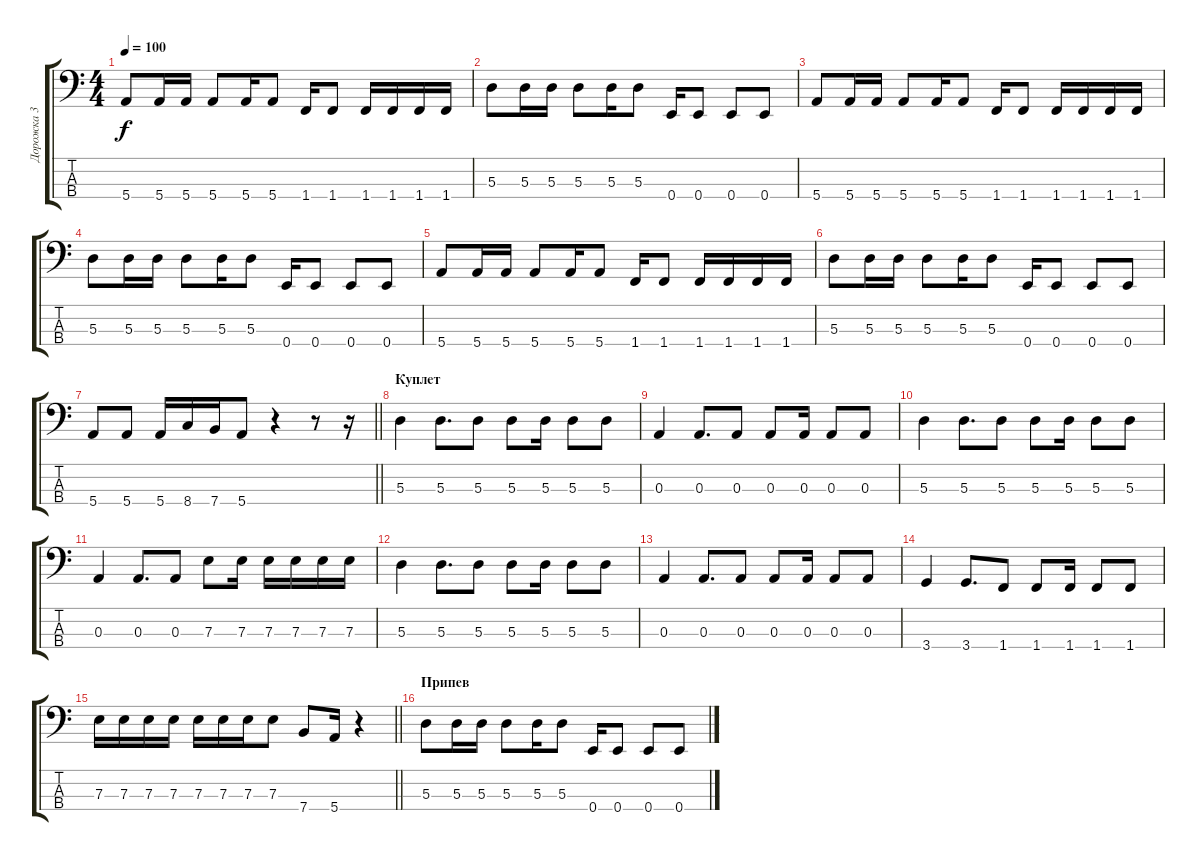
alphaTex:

\track ("Дорожка 3" "Дорожка 3") {instrument electricbassfinger}
\staff {score tabs}
\tuning (G2 D2 A1 E1) {hide}
\ts (4 4)
\tempo 100
\clef f4
\ks c
5.4.8{dy f} 5.4.16 5.4.16 5.4.8 5.4.16 5.4.8 1.4.16 1.4.8 1.4.16 1.4.16 1.4.16 1.4.16 |
5.3.8 5.3.16 5.3.16 5.3.8 5.3.16 5.3.8 0.4.16 0.4.8 0.4.8 0.4.8 |
5.4.8 5.4.16 5.4.16 5.4.8 5.4.16 5.4.8 1.4.16 1.4.8 1.4.16 1.4.16 1.4.16 1.4.16 |
5.3.8 5.3.16 5.3.16 5.3.8 5.3.16 5.3.8 0.4.16 0.4.8 0.4.8 0.4.8 |
5.4.8 5.4.16 5.4.16 5.4.8 5.4.16 5.4.8 1.4.16 1.4.8 1.4.16 1.4.16 1.4.16 1.4.16 |
5.3.8 5.3.16 5.3.16 5.3.8 5.3.16 5.3.8 0.4.16 0.4.8 0.4.8 0.4.8 |
\barLineRight lightlight
5.4.8 5.4.8 5.4.16 8.4.16 7.4.16 5.4.8 r.4 r.8 r.16 |
\section ("" "Куплет")
5.3.4 5.3.8{d} 5.3.8 5.3.8 5.3.16 5.3.8 5.3.8 |
0.3.4 0.3.8{d} 0.3.8 0.3.8 0.3.16 0.3.8 0.3.8 |
5.3.4 5.3.8{d} 5.3.8 5.3.8 5.3.16 5.3.8 5.3.8 |
0.3.4 0.3.8{d} 0.3.8 7.3.8 7.3.16 7.3.16 7.3.16 7.3.16 7.3.16 |
5.3.4 5.3.8{d} 5.3.8 5.3.8 5.3.16 5.3.8 5.3.8 |
0.3.4 0.3.8{d} 0.3.8 0.3.8 0.3.16 0.3.8 0.3.8 |
3.4.4 3.4.8{d} 1.4.8 1.4.8 1.4.16 1.4.8 1.4.8 |
\barLineRight lightlight
7.3.16 7.3.16 7.3.16 7.3.16 7.3.16 7.3.16 7.3.16 7.3.8 7.4.8 5.4.16 r.4 |
\section ("" "Припев")
5.3.8 5.3.16 5.3.16 5.3.8 5.3.16 5.3.8 0.4.16 0.4.8 0.4.8 0.4.8
